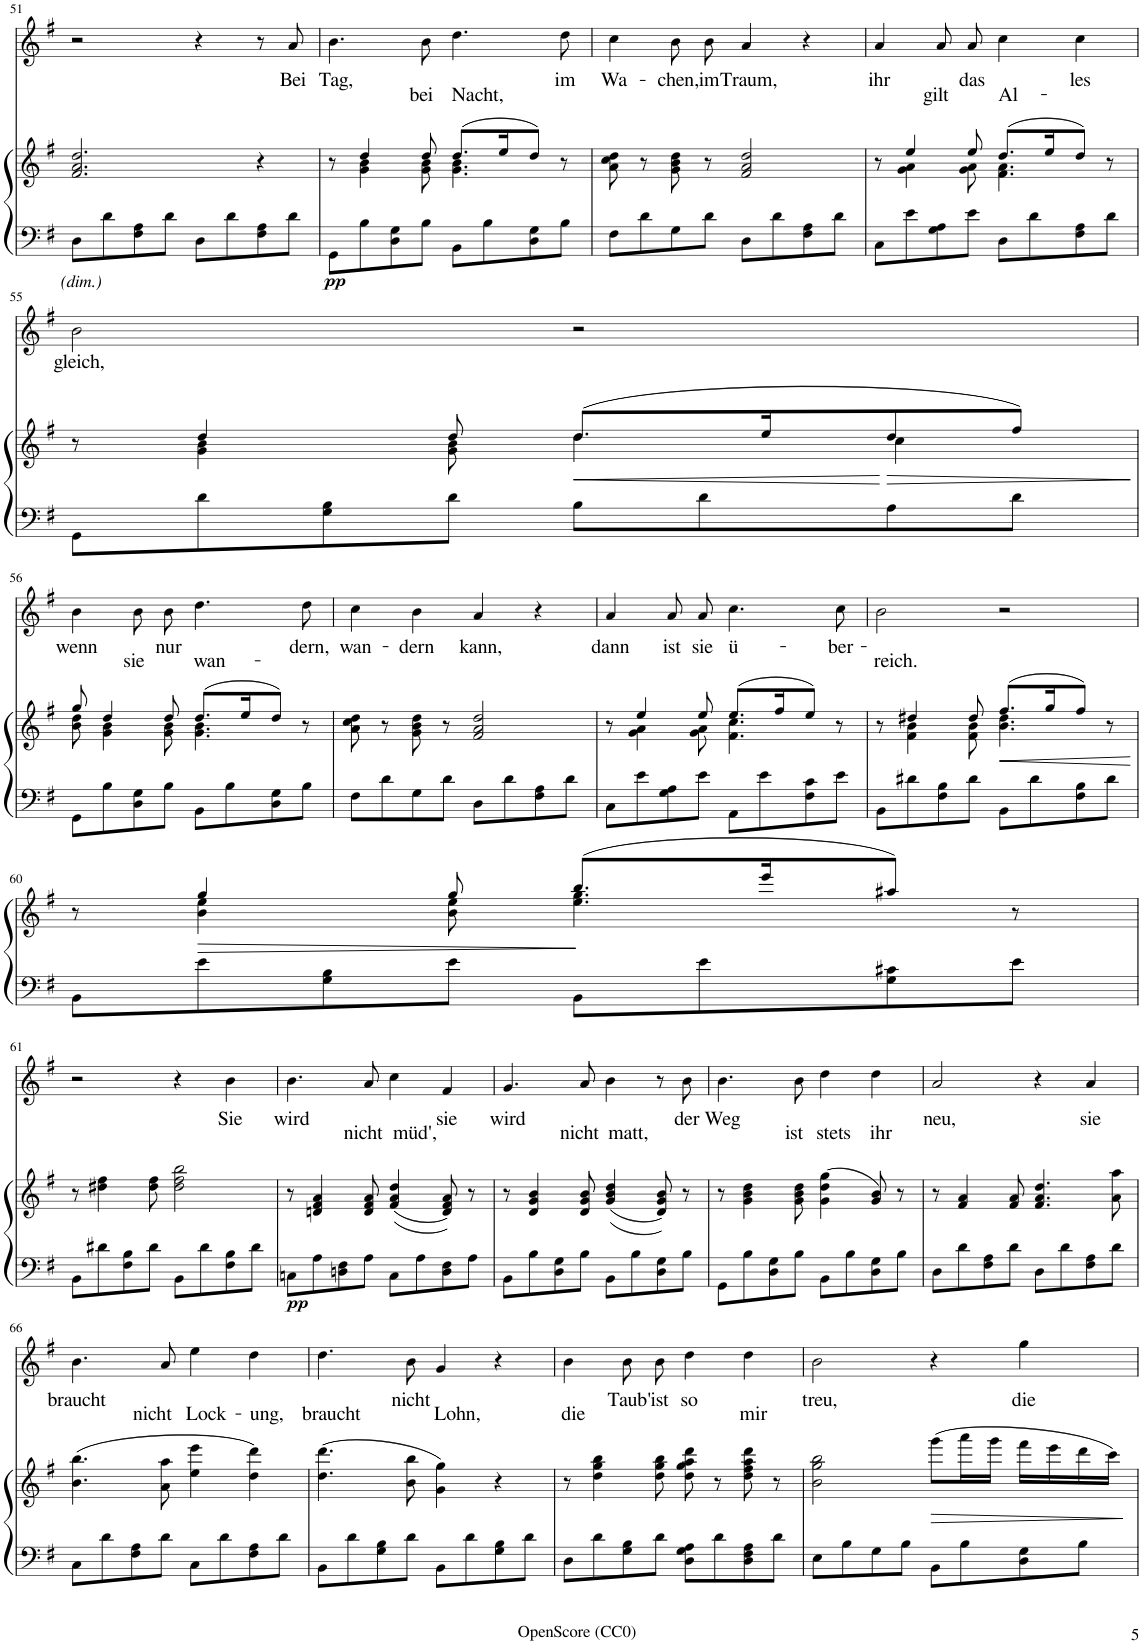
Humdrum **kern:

**kern	**kern	**dynam	**kern	**text
*part2	*part2	*part2	*part1	*part1
*staff3	*staff2	*staff2/3	*staff1	*staff1
*I"Piano	*	*	*I"Voice	*
*I'Pno	*	*	*	*
!!LO:PB:g=z
*clefF4	*clefG2	*	*clefG2	*
*k[f#]	*k[f#]	*	*k[f#]	*
*M2/2	*M2/2	*	*M2/2	*
*met(c|)	*met(c|)	*	*met(c|)	*
=51	=51	=51	=51	=51
8D\L	2.f#/ 2.a/ 2.dd/	.	2r	.
8d\	.	.	.	.
8F#\ 8A\	.	.	.	.
8d\J	.	.	.	.
8D\L	.	.	4r	.
8d\	.	.	.	.
8F#\ 8A\	4r	.	8r	.
!	!	!	!	!LO:LY:b
8d\J	.	.	8a/	Bei
=52	=52	=52	=52	=52
*	*^	*	*	*
!	!	!	!LO:DY:b=2	!	!LO:LY:b
8GG\L	8r	8ryy	pp	4.b\	Tag,
8B\	4dd/	4g\ 4b\	.	.	.
8D\ 8G\	.	.	.	.	.
!	!	!	!	!	!LO:LY:b
8B\J	8dd/	8g\ 8b\	.	8b\	bei
!	!	!	!	!	!LO:LY:b
8BB\L	(8.dd/L	4.g\ 4.b\	.	4.dd\	Nacht,
8B\	.	.	.	.	.
.	16ee/K	.	.	.	.
8D\ 8G\	8dd/J)	.	.	.	.
!	!	!	!	!	!LO:LY:b
8B\J	8r	8ryy	.	8dd\	im
=53	=53	=53	=53	=53	=53
!	!	!	!	!	!LO:LY:b
*	*v	*v	*	*	*
8F#\L	8a\ 8cc\ 8dd\	.	4cc\	Wa-
8d\	8r	.	.	.
!	!	!	!	!LO:LY:b
8G\	8g\ 8b\ 8dd\	.	8b\L	-chen,
!	!	!	!	!LO:LY:b
8d\J	8r	.	8b\J	im
!	!	!	!	!LO:LY:b
8D\L	2f#/ 2a/ 2dd/	.	4a/	Traum,
8d\	.	.	.	.
8F#\ 8A\	.	.	4r	.
8d\J	.	.	.	.
=54	=54	=54	=54	=54
*	*^	*	*	*
!	!	!	!	!	!LO:LY:b
8C\L	8r	8ryy	.	4a/	ihr
8e\	4ee/	4g\ 4a\	.	.	.
!	!	!	!	!	!LO:LY:b
8G\ 8A\	.	.	.	8a/L	gilt
!	!	!	!	!	!LO:LY:b
8e\J	8ee/	8g\ 8a\	.	8a/J	das
!	!	!	!	!	!LO:LY:b
8D\L	(8.dd/L	4.f#\ 4.a\	.	4cc\	Al-
8d\	.	.	.	.	.
.	16ee/K	.	.	.	.
!	!	!	!	!	!LO:LY:b
8F#\ 8A\	8dd/J)	.	.	4cc\	-les
8d\J	8r	8ryy	.	.	.
!!LO:LB:g=z
=55	=55	=55	=55	=55	=55
!	!	!	!	!	!LO:LY:b
8GG\L	8r	8ryy	.	2b\	gleich,
8d\	4dd/	4g\ 4b\	.	.	.
8G\ 8B\	.	.	.	.	.
8d\J	8dd/	8g\ 8b\	.	.	.
!	!LO:N:head=solid	!	!LO:HP:b	!	!
8B\L	(8.dd/L	4dd\	<	2r	.
8d\	.	.	.	.	.
.	16ee/K	.	.	.	.
!	!	!	!LO:HP:n=1:b	!	!
8A\	8dd/	4cc\	[ >	.	.
8d\J	8ff#/J)	.	.	.	.
*	*v	*v	*	*	*
.	.	]	.	.
!!LO:LB:g=z
=56	=56	=56	=56	=56
*	*^	*	*	*
!	!	!	!	!	!LO:LY:b
8GG\L	8gg/	8b\ 8dd\	.	4b\	wenn
8B\	4dd/	4g\ 4b\	.	.	.
!	!	!	!	!	!LO:LY:b
8D\ 8G\	.	.	.	8b\L	sie
!	!	!	!	!	!LO:LY:b
8B\J	8dd/	8g\ 8b\	.	8b\J	nur
!	!	!	!	!	!LO:LY:b
8BB\L	(8.dd/L	4.g\ 4.b\	.	4.dd\	wan-
8B\	.	.	.	.	.
.	16ee/K	.	.	.	.
8D\ 8G\	8dd/J)	.	.	.	.
!	!	!	!	!	!LO:LY:b
8B\J	8r	8ryy	.	8dd\	-dern,
=57	=57	=57	=57	=57	=57
!	!	!	!	!	!LO:LY:b
*	*v	*v	*	*	*
8F#\L	8a\ 8cc\ 8dd\	.	4cc\	wan-
8d\	8r	.	.	.
!	!	!	!	!LO:LY:b
8G\	8g\ 8b\ 8dd\	.	4b\	-dern
8d\J	8r	.	.	.
!	!	!	!	!LO:LY:b
8D\L	2f#/ 2a/ 2dd/	.	4a/	kann,
8d\	.	.	.	.
8F#\ 8A\	.	.	4r	.
8d\J	.	.	.	.
=58	=58	=58	=58	=58
*	*^	*	*	*
!	!	!	!	!	!LO:LY:b
8C\L	8r	8ryy	.	4a/	dann
8e\	4ee/	4g\ 4a\	.	.	.
!	!	!	!	!	!LO:LY:b
8G\ 8A\	.	.	.	8a/L	ist
!	!	!	!	!	!LO:LY:b
8e\J	8ee/	8g\ 8a\	.	8a/J	sie
!	!	!	!	!	!LO:LY:b
8AA\L	(8.ee/L	4.f#\ 4.cc\	.	4.cc\	ü-
8e\	.	.	.	.	.
.	16ff#/K	.	.	.	.
8F#\ 8c\	8ee/J)	.	.	.	.
!	!	!	!	!	!LO:LY:b
8e\J	8r	8ryy	.	8cc\	-ber-
=59	=59	=59	=59	=59	=59
!	!	!	!	!	!LO:LY:b
8BB\L	8r	8ryy	.	2b\	-reich.
8d#X\	4dd#X/	4f#\ 4b\	.	.	.
8F#\ 8B\	.	.	.	.	.
8d#\J	8dd#/	8f#\ 8b\	.	.	.
!	!	!	!LO:HP:b	!	!
8BB\L	(8.ff#/L	4.b\ 4.dd#\	<	2r	.
8d#\	.	.	.	.	.
.	16gg/K	.	.	.	.
8F#\ 8B\	8ff#/J)	.	.	.	.
8d#\J	8r	8ryy	.	.	.
*	*v	*v	*	*	*
.	.	[	.	.
!!LO:LB:g=z
=60	=60	=60	=60	=60
*	*^	*	*	*
8BB\L	8r	8ryy	.	1r	.
!	!	!	!LO:HP:b	!	!
8e\	4gg/	4b\ 4ee\	>	.	.
8G\ 8B\	.	.	.	.	.
8e\J	8gg/	8b\ 8ee\	.	.	.
8BB\L	(8.bb/L	4.ee\ 4.gg\	]	.	.
8e\	.	.	.	.	.
.	16eee/K	.	.	.	.
8G\ 8c#X\	8aa#X/J)	.	.	.	.
8e\J	8r	8ryy	.	.	.
*	*v	*v	*	*	*
!!LO:LB:g=z
=61	=61	=61	=61	=61
8BB\L	8r	.	2r	.
8d#X\	4dd#X\ 4ff#\	.	.	.
8F#\ 8B\	.	.	.	.
8d#\J	8dd#\ 8ff#\	.	.	.
8BB\L	2dd#\ 2ff#\ 2bb\	.	4r	.
8d#\	.	.	.	.
!	!	!	!	!LO:LY:b
8F#\ 8B\	.	.	4b\	Sie
8d#\J	.	.	.	.
=62	=62	=62	=62	=62
!	!	!LO:DY:b=2	!	!LO:LY:b
8Cn\L	8r	pp	4.b\	wird
8A\	4dn/ 4f#/ 4a/	.	.	.
8Dn\ 8F#\	.	.	.	.
!	!	!	!	!LO:LY:b
8A\J	8d/ 8f#/ 8a/	.	8a/	nicht
!	!	!	!	!LO:LY:b
8C\L	((4f#/ 4a/ 4dd/	.	4cc\	müd',
8A\	.	.	.	.
!	!	!	!	!LO:LY:b
8D\ 8F#\	8d/ 8f#/ 8a/))	.	4f#/	sie
8A\J	8r	.	.	.
=63	=63	=63	=63	=63
!	!	!	!	!LO:LY:b
8BB\L	8r	.	4.g/	wird
8B\	4d/ 4g/ 4b/	.	.	.
8D\ 8G\	.	.	.	.
!	!	!	!	!LO:LY:b
8B\J	8d/ 8g/ 8b/	.	8a/	nicht
!	!	!	!	!LO:LY:b
8BB\L	((4g/ 4b/ 4dd/	.	4b\	matt,
8B\	.	.	.	.
8D\ 8G\	8d/ 8g/ 8b/))	.	8r	.
!	!	!	!	!LO:LY:b
8B\J	8r	.	8b\	der
=64	=64	=64	=64	=64
!	!	!	!	!LO:LY:b
8GG\L	8r	.	4.b\	Weg
8B\	4g\ 4b\ 4dd\	.	.	.
8D\ 8G\	.	.	.	.
!	!	!	!	!LO:LY:b
8B\J	8g\ 8b\ 8dd\	.	8b\	ist
!	!	!	!	!LO:LY:b
8BB\L	(4g\ 4dd\ 4gg\	.	4dd\	stets
8B\	.	.	.	.
!	!	!	!	!LO:LY:b
8D\ 8G\	8g/ 8b/)	.	4dd\	ihr
8B\J	8r	.	.	.
=65	=65	=65	=65	=65
!	!	!	!	!LO:LY:b
8D\L	8r	.	2a/	neu,
8d\	4f#/ 4a/	.	.	.
8F#\ 8A\	.	.	.	.
8d\J	8f#/ 8a/	.	.	.
8D\L	4.f#/ 4.a/ 4.dd/	.	4r	.
8d\	.	.	.	.
!	!	!	!	!LO:LY:b
8F#\ 8A\	.	.	4a/	sie
8d\J	8a\ 8aa\	.	.	.
!!LO:LB:g=z
=66	=66	=66	=66	=66
!	!	!	!	!LO:LY:b
8C\L	(4.b\ 4.bb\	.	4.b\	braucht
8d\	.	.	.	.
8F#\ 8A\	.	.	.	.
!	!	!	!	!LO:LY:b
8d\J	8a\ 8aa\	.	8a/	nicht
!	!	!	!	!LO:LY:b
8C\L	4ee\ 4eee\	.	4ee\	Lock-
8d\	.	.	.	.
!	!	!	!	!LO:LY:b
8F#\ 8A\	4dd\ 4ddd\)	.	4dd\	-ung,
8d\J	.	.	.	.
=67	=67	=67	=67	=67
!	!	!	!	!LO:LY:b
8BB\L	(4.dd\ 4.ddd\	.	4.dd\	braucht
8d\	.	.	.	.
8G\ 8B\	.	.	.	.
!	!	!	!	!LO:LY:b
8d\J	8b\ 8bb\	.	8b\	nicht
!	!	!	!	!LO:LY:b
8BB\L	4g\ 4gg\)	.	4g/	Lohn,
8d\	.	.	.	.
8G\ 8B\	4r	.	4r	.
8d\J	.	.	.	.
=68	=68	=68	=68	=68
!	!	!	!	!LO:LY:b
8D\L	8r	.	4b\	die
8d\	4dd\ 4gg\ 4bb\	.	.	.
!	!	!	!	!LO:LY:b
8G\ 8B\	.	.	8b\L	Taub'
!	!	!	!	!LO:LY:b
8d\J	8dd\ 8gg\ 8bb\	.	8b\J	ist
!	!	!	!	!LO:LY:b
8D\ 8G\ 8A\L	8dd\ 8gg\ 8aa\ 8ddd\	.	4dd\	so
8d\	8r	.	.	.
!	!	!	!	!LO:LY:b
8D\ 8F#\ 8A\	8dd\ 8ff#\ 8aa\ 8ddd\	.	4dd\	mir
8d\J	8r	.	.	.
=69	=69	=69	=69	=69
!	!	!	!	!LO:LY:b
8E\L	2b\ 2gg\ 2bb\	.	2b\	treu,
8B\	.	.	.	.
8G\	.	.	.	.
8B\J	.	.	.	.
!	!	!LO:HP:b	!	!
8BB\L	(8ggg\L	>	4r	.
8B\	16aaa\L	.	.	.
.	16ggg\JJ	.	.	.
!	!	!	!	!LO:LY:b
8D\ 8G\	16fff#\LL	.	4gg\	die
.	16eee\	.	.	.
8B\J	16ddd\	.	.	.
.	16ccc\JJ)	.	.	.
.	.	]	.	.
=	=	=	=	=
*-	*-	*-	*-	*-
